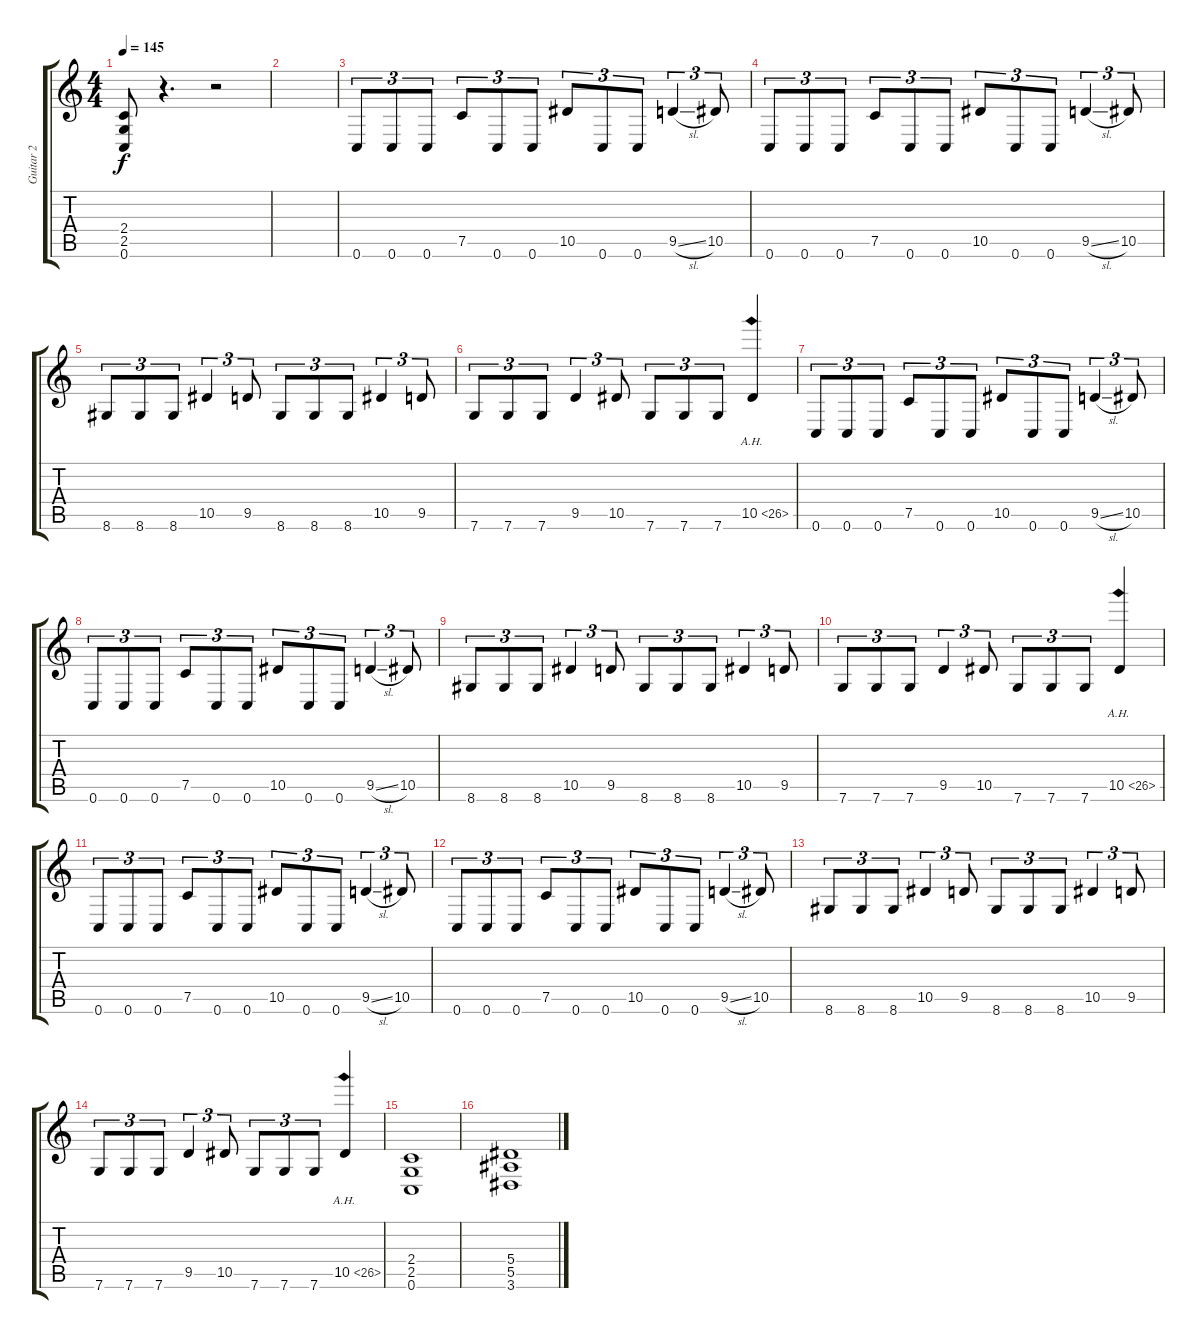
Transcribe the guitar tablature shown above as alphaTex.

\track ("Guitar 2" "Guitar 2") {instrument overdrivenguitar}
\staff {score tabs}
\tuning (C4 G3 Eb3 Bb2 F2 C2) {hide}
\ts (4 4)
\tempo 145
\clef g2
\ks c
(2.4 2.5 0.6).8{dy f} r.4{d} r.2 |
|
0.6.8{tu (3 2)} 0.6.8{tu (3 2)} 0.6.8{tu (3 2)} 7.5.8{tu (3 2)} 0.6.8{tu (3 2)} 0.6.8{tu (3 2)} 10.5.8{tu (3 2)} 0.6.8{tu (3 2)} 0.6.8{tu (3 2)} 9.5{sl}.4{tu (3 2)} 10.5.8{tu (3 2)} |
0.6.8{tu (3 2)} 0.6.8{tu (3 2)} 0.6.8{tu (3 2)} 7.5.8{tu (3 2)} 0.6.8{tu (3 2)} 0.6.8{tu (3 2)} 10.5.8{tu (3 2)} 0.6.8{tu (3 2)} 0.6.8{tu (3 2)} 9.5{sl}.4{tu (3 2)} 10.5.8{tu (3 2)} |
8.6.8{tu (3 2)} 8.6.8{tu (3 2)} 8.6.8{tu (3 2)} 10.5.4{tu (3 2)} 9.5.8{tu (3 2)} 8.6.8{tu (3 2)} 8.6.8{tu (3 2)} 8.6.8{tu (3 2)} 10.5.4{tu (3 2)} 9.5.8{tu (3 2)} |
7.6.8{tu (3 2)} 7.6.8{tu (3 2)} 7.6.8{tu (3 2)} 9.5.4{tu (3 2)} 10.5.8{tu (3 2)} 7.6.8{tu (3 2)} 7.6.8{tu (3 2)} 7.6.8{tu (3 2)} 10.5{ah 16}.4 |
0.6.8{tu (3 2)} 0.6.8{tu (3 2)} 0.6.8{tu (3 2)} 7.5.8{tu (3 2)} 0.6.8{tu (3 2)} 0.6.8{tu (3 2)} 10.5.8{tu (3 2)} 0.6.8{tu (3 2)} 0.6.8{tu (3 2)} 9.5{sl}.4{tu (3 2)} 10.5.8{tu (3 2)} |
0.6.8{tu (3 2)} 0.6.8{tu (3 2)} 0.6.8{tu (3 2)} 7.5.8{tu (3 2)} 0.6.8{tu (3 2)} 0.6.8{tu (3 2)} 10.5.8{tu (3 2)} 0.6.8{tu (3 2)} 0.6.8{tu (3 2)} 9.5{sl}.4{tu (3 2)} 10.5.8{tu (3 2)} |
8.6.8{tu (3 2)} 8.6.8{tu (3 2)} 8.6.8{tu (3 2)} 10.5.4{tu (3 2)} 9.5.8{tu (3 2)} 8.6.8{tu (3 2)} 8.6.8{tu (3 2)} 8.6.8{tu (3 2)} 10.5.4{tu (3 2)} 9.5.8{tu (3 2)} |
7.6.8{tu (3 2)} 7.6.8{tu (3 2)} 7.6.8{tu (3 2)} 9.5.4{tu (3 2)} 10.5.8{tu (3 2)} 7.6.8{tu (3 2)} 7.6.8{tu (3 2)} 7.6.8{tu (3 2)} 10.5{ah 16}.4 |
0.6.8{tu (3 2)} 0.6.8{tu (3 2)} 0.6.8{tu (3 2)} 7.5.8{tu (3 2)} 0.6.8{tu (3 2)} 0.6.8{tu (3 2)} 10.5.8{tu (3 2)} 0.6.8{tu (3 2)} 0.6.8{tu (3 2)} 9.5{sl}.4{tu (3 2)} 10.5.8{tu (3 2)} |
0.6.8{tu (3 2)} 0.6.8{tu (3 2)} 0.6.8{tu (3 2)} 7.5.8{tu (3 2)} 0.6.8{tu (3 2)} 0.6.8{tu (3 2)} 10.5.8{tu (3 2)} 0.6.8{tu (3 2)} 0.6.8{tu (3 2)} 9.5{sl}.4{tu (3 2)} 10.5.8{tu (3 2)} |
8.6.8{tu (3 2)} 8.6.8{tu (3 2)} 8.6.8{tu (3 2)} 10.5.4{tu (3 2)} 9.5.8{tu (3 2)} 8.6.8{tu (3 2)} 8.6.8{tu (3 2)} 8.6.8{tu (3 2)} 10.5.4{tu (3 2)} 9.5.8{tu (3 2)} |
7.6.8{tu (3 2)} 7.6.8{tu (3 2)} 7.6.8{tu (3 2)} 9.5.4{tu (3 2)} 10.5.8{tu (3 2)} 7.6.8{tu (3 2)} 7.6.8{tu (3 2)} 7.6.8{tu (3 2)} 10.5{ah 16}.4 |
(2.4 2.5 0.6).1 |
(5.4 5.5 3.6).1
